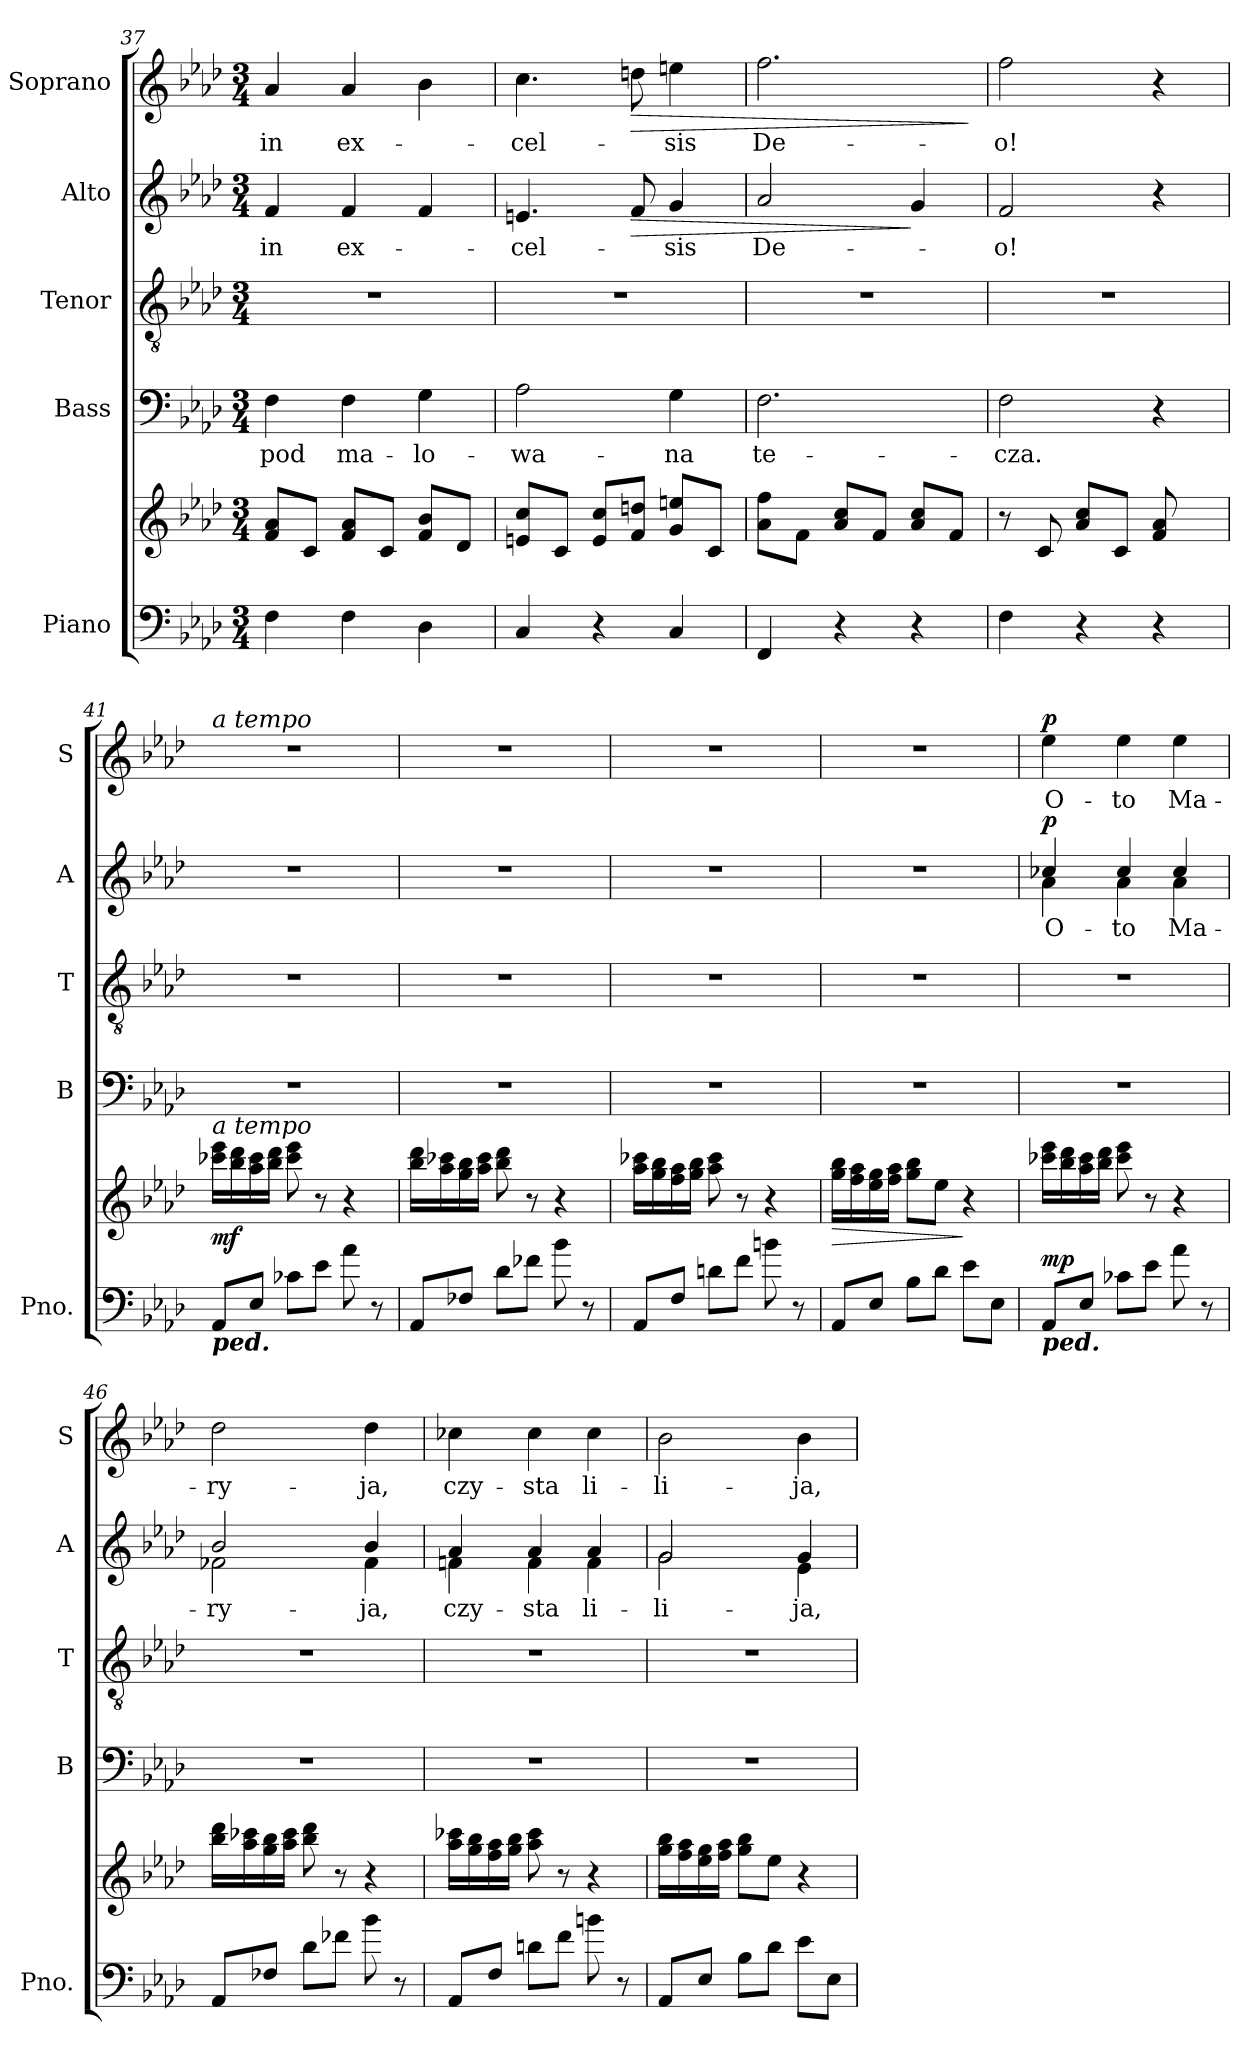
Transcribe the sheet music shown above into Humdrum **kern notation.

**kern	**kern	**dynam	**kern	**text	**kern	**kern	**text	**dynam	**kern	**text	**dynam
*part5	*part5	*part5	*part4	*part4	*part3	*part2	*part2	*part2	*part1	*part1	*part1
*staff6	*staff5	*staff5/6	*staff4	*staff4	*staff3	*staff2	*staff2	*staff2	*staff1	*staff1	*staff1
*I"Piano	*	*	*I"Bass	*	*I"Tenor	*I"Alto	*	*	*I"Soprano	*	*
*I'Pno.	*	*	*I'B	*	*I'T	*I'A	*	*	*I'S	*	*
*clefF4	*clefG2	*	*clefF4	*	*clefGv2	*clefG2	*	*	*clefG2	*	*
*k[b-e-a-d-]	*k[b-e-a-d-]	*	*k[b-e-a-d-]	*	*k[b-e-a-d-]	*k[b-e-a-d-]	*	*	*k[b-e-a-d-]	*	*
*f:	*f:	*	*f:	*	*f:	*f:	*	*	*f:	*	*
*M3/4	*M3/4	*	*M3/4	*	*M3/4	*M3/4	*	*	*M3/4	*	*
=37	=37	=37	=37	=37	=37	=37	=37	=37	=37	=37	=37
!	!	!	!	!LO:LY:b	!	!	!LO:LY:b	!	!	!LO:LY:b	!
4F\	8f/ 8a-/L	.	4F\	pod	2.r	4f/	in	.	4a-/	in	.
.	8c/J	.	.	.	.	.	.	.	.	.	.
!	!	!	!	!LO:LY:b	!	!	!LO:LY:b	!	!	!LO:LY:b	!
4F\	8f/ 8a-/L	.	4F\	ma-	.	4f/	ex-	.	4a-/	ex-	.
.	8c/J	.	.	.	.	.	.	.	.	.	.
!	!	!	!	!LO:LY:b	!	!	!	!	!	!	!
4D-\	8f/ 8b-/L	.	4G\	-lo-	.	4f/	.	.	4b-\	.	.
.	8d-/J	.	.	.	.	.	.	.	.	.	.
=38	=38	=38	=38	=38	=38	=38	=38	=38	=38	=38	=38
!	!	!	!	!LO:LY:b	!	!	!LO:LY:b	!	!	!LO:LY:b	!
4C/	8en/ 8cc/L	.	2A-\	-wa-	2.r	4.en/	-cel-	.	4.cc\	-cel-	.
.	8c/J	.	.	.	.	.	.	.	.	.	.
4r	8e/ 8cc/L	.	.	.	.	.	.	.	.	.	.
!	!	!	!	!	!	!	!	!LO:HP:b	!	!	!LO:HP:b
.	8f/ 8ddn/J	.	.	.	.	8f/	.	>	8ddn\	.	>
!	!	!	!	!LO:LY:b	!	!	!LO:LY:b	!	!	!LO:LY:b	!
4C/	8g/ 8een/L	.	4G\	-na	.	4g/	-sis	.	4een\	-sis	.
.	8c/J	.	.	.	.	.	.	.	.	.	.
=39	=39	=39	=39	=39	=39	=39	=39	=39	=39	=39	=39
!	!	!	!	!LO:LY:b	!	!	!LO:LY:b	!	!	!LO:LY:b	!
4FF/	8a-\ 8ff\L	.	2.F\	te-	2.r	2a-/	De-	.	2.ff\	De-	.
.	8f\J	.	.	.	.	.	.	.	.	.	.
4r	8a-/ 8cc/L	.	.	.	.	.	.	.	.	.	.
.	8f/J	.	.	.	.	.	.	.	.	.	.
4r	8a-/ 8cc/L	.	.	.	.	4g/	.	]	.	.	.
.	8f/J	.	.	.	.	.	.	.	.	.	.
.	.	.	.	.	.	.	.	.	.	.	]
=40	=40	=40	=40	=40	=40	=40	=40	=40	=40	=40	=40
!	!	!	!	!LO:LY:b	!	!	!LO:LY:b	!	!	!LO:LY:b	!
4F\	8r	.	2F\	-cza.	2.r	2f/	-o!	.	2ff\	-o!	.
.	8c/	.	.	.	.	.	.	.	.	.	.
4r	8a-/ 8cc/L	.	.	.	.	.	.	.	.	.	.
.	8c/J	.	.	.	.	.	.	.	.	.	.
4r	8f/ 8a-/	.	4r	.	.	4r	.	.	4r	.	.
.	8ryy	.	.	.	.	.	.	.	.	.	.
!!LO:PB:g=z
=41	=41	=41	=41	=41	=41	=41	=41	=41	=41	=41	=41
!	!	!	!	!	!	!	!	!	!LO:TX:a:i:t=a tempo	!	!
!	!LO:TX:a:i:t=a tempo	!	!	!	!	!	!	!	!	!	!
!LO:TX:b:Bi:t=ped.	!	!	!	!	!	!	!	!	!	!	!
!	!	!LO:DY:b	!	!	!	!	!	!	!	!	!
8AA-/L	16ccc-X\ 16eee-\LL	mf	2.r	.	2.r	2.r	.	.	2.r	.	.
.	16bb-\ 16ddd-\	.	.	.	.	.	.	.	.	.	.
8E-/J	16aa-\ 16ccc-\	.	.	.	.	.	.	.	.	.	.
.	16bb-\ 16ddd-\JJ	.	.	.	.	.	.	.	.	.	.
8c-X\L	8ccc-\ 8eee-\	.	.	.	.	.	.	.	.	.	.
8e-\J	8r	.	.	.	.	.	.	.	.	.	.
8a-\	4r	.	.	.	.	.	.	.	.	.	.
8r	.	.	.	.	.	.	.	.	.	.	.
=42	=42	=42	=42	=42	=42	=42	=42	=42	=42	=42	=42
8AA-/L	16bb-\ 16ddd-\LL	.	2.r	.	2.r	2.r	.	.	2.r	.	.
.	16aa-\ 16ccc-X\	.	.	.	.	.	.	.	.	.	.
8F-X/J	16gg\ 16bb-\	.	.	.	.	.	.	.	.	.	.
.	16aa-\ 16ccc-\JJ	.	.	.	.	.	.	.	.	.	.
8d-\L	8bb-\ 8ddd-\	.	.	.	.	.	.	.	.	.	.
8f-X\J	8r	.	.	.	.	.	.	.	.	.	.
8b-\	4r	.	.	.	.	.	.	.	.	.	.
8r	.	.	.	.	.	.	.	.	.	.	.
=43	=43	=43	=43	=43	=43	=43	=43	=43	=43	=43	=43
8AA-/L	16aa-\ 16ccc-X\LL	.	2.r	.	2.r	2.r	.	.	2.r	.	.
.	16gg\ 16bb-\	.	.	.	.	.	.	.	.	.	.
8F/J	16ff\ 16aa-\	.	.	.	.	.	.	.	.	.	.
.	16gg\ 16bb-\JJ	.	.	.	.	.	.	.	.	.	.
8dn\L	8aa-\ 8ccc-\	.	.	.	.	.	.	.	.	.	.
8f\J	8r	.	.	.	.	.	.	.	.	.	.
8bn\	4r	.	.	.	.	.	.	.	.	.	.
8r	.	.	.	.	.	.	.	.	.	.	.
=44	=44	=44	=44	=44	=44	=44	=44	=44	=44	=44	=44
!	!	!LO:HP:b	!	!	!	!	!	!	!	!	!
8AA-/L	16gg\ 16bb-\LL	>	2.r	.	2.r	2.r	.	.	2.r	.	.
.	16ff\ 16aa-\	.	.	.	.	.	.	.	.	.	.
8E-/J	16ee-\ 16gg\	.	.	.	.	.	.	.	.	.	.
.	16ff\ 16aa-\JJ	.	.	.	.	.	.	.	.	.	.
8B-\L	8gg\ 8bb-\L	.	.	.	.	.	.	.	.	.	.
8d-\J	8ee-\J	.	.	.	.	.	.	.	.	.	.
8e-\L	4r	]	.	.	.	.	.	.	.	.	.
8E-\J	.	.	.	.	.	.	.	.	.	.	.
=45	=45	=45	=45	=45	=45	=45	=45	=45	=45	=45	=45
!LO:TX:b:Bi:t=ped.	!	!	!	!	!	!	!	!	!	!	!
!	!	!LO:DY:a=2	!	!	!	!	!LO:LY:b	!LO:DY:a	!	!LO:LY:b	!LO:DY:a
*	*	*	*	*	*	*^	*	*	*	*	*
8AA-/L	16ccc-X\ 16eee-\LL	mp	2.r	.	2.r	4cc-X/	4a-\	O-	p	4ee-\	O-	p
.	16bb-\ 16ddd-\	.	.	.	.	.	.	.	.	.	.	.
8E-/J	16aa-\ 16ccc-\	.	.	.	.	.	.	.	.	.	.	.
.	16bb-\ 16ddd-\JJ	.	.	.	.	.	.	.	.	.	.	.
!	!	!	!	!	!	!	!	!LO:LY:b	!	!	!LO:LY:b	!
8c-X\L	8ccc-\ 8eee-\	.	.	.	.	4cc-/	4a-\	-to	.	4ee-\	-to	.
8e-\J	8r	.	.	.	.	.	.	.	.	.	.	.
!	!	!	!	!	!	!	!	!LO:LY:b	!	!	!LO:LY:b	!
8a-\	4r	.	.	.	.	4cc-/	4a-\	Ma-	.	4ee-\	Ma-	.
8r	.	.	.	.	.	.	.	.	.	.	.	.
!!LO:LB:g=z
=46	=46	=46	=46	=46	=46	=46	=46	=46	=46	=46	=46	=46
!	!	!	!	!	!	!	!	!LO:LY:b	!	!	!LO:LY:b	!
8AA-/L	16bb-\ 16ddd-\LL	.	2.r	.	2.r	2b-/	2f-X\	-ry-	.	2dd-\	-ry-	.
.	16aa-\ 16ccc-X\	.	.	.	.	.	.	.	.	.	.	.
8F-X/J	16gg\ 16bb-\	.	.	.	.	.	.	.	.	.	.	.
.	16aa-\ 16ccc-\JJ	.	.	.	.	.	.	.	.	.	.	.
8d-\L	8bb-\ 8ddd-\	.	.	.	.	.	.	.	.	.	.	.
8f-X\J	8r	.	.	.	.	.	.	.	.	.	.	.
!	!	!	!	!	!	!	!	!LO:LY:b	!	!	!LO:LY:b	!
8b-\	4r	.	.	.	.	4b-/	4f-\	-ja,	.	4dd-\	-ja,	.
8r	.	.	.	.	.	.	.	.	.	.	.	.
=47	=47	=47	=47	=47	=47	=47	=47	=47	=47	=47	=47	=47
!	!	!	!	!	!	!	!	!LO:LY:b	!	!	!LO:LY:b	!
8AA-/L	16aa-\ 16ccc-X\LL	.	2.r	.	2.r	4a-/	4fn\	czy-	.	4cc-X\	czy-	.
.	16gg\ 16bb-\	.	.	.	.	.	.	.	.	.	.	.
8F/J	16ff\ 16aa-\	.	.	.	.	.	.	.	.	.	.	.
.	16gg\ 16bb-\JJ	.	.	.	.	.	.	.	.	.	.	.
!	!	!	!	!	!	!	!	!LO:LY:b	!	!	!LO:LY:b	!
8dn\L	8aa-\ 8ccc-\	.	.	.	.	4a-/	4f\	-sta	.	4cc-\	-sta	.
8f\J	8r	.	.	.	.	.	.	.	.	.	.	.
!	!	!	!	!	!	!	!	!LO:LY:b	!	!	!LO:LY:b	!
8bn\	4r	.	.	.	.	4a-/	4f\	li-	.	4cc-\	li-	.
8r	.	.	.	.	.	.	.	.	.	.	.	.
=48	=48	=48	=48	=48	=48	=48	=48	=48	=48	=48	=48	=48
!	!	!	!	!	!	!	!	!LO:LY:b	!	!	!LO:LY:b	!
8AA-/L	16gg\ 16bb-\LL	.	2.r	.	2.r	2g/	2g\	-li-	.	2b-\	-li-	.
.	16ff\ 16aa-\	.	.	.	.	.	.	.	.	.	.	.
8E-/J	16ee-\ 16gg\	.	.	.	.	.	.	.	.	.	.	.
.	16ff\ 16aa-\JJ	.	.	.	.	.	.	.	.	.	.	.
8B-\L	8gg\ 8bb-\L	.	.	.	.	.	.	.	.	.	.	.
8d-\J	8ee-\J	.	.	.	.	.	.	.	.	.	.	.
!	!	!	!	!	!	!	!	!LO:LY:b	!	!	!LO:LY:b	!
8e-\L	4r	.	.	.	.	4g/	4e-\	-ja,	.	4b-\	-ja,	.
8E-\J	.	.	.	.	.	.	.	.	.	.	.	.
*	*	*	*	*	*	*v	*v	*	*	*	*	*
=	=	=	=	=	=	=	=	=	=	=	=
*-	*-	*-	*-	*-	*-	*-	*-	*-	*-	*-	*-
